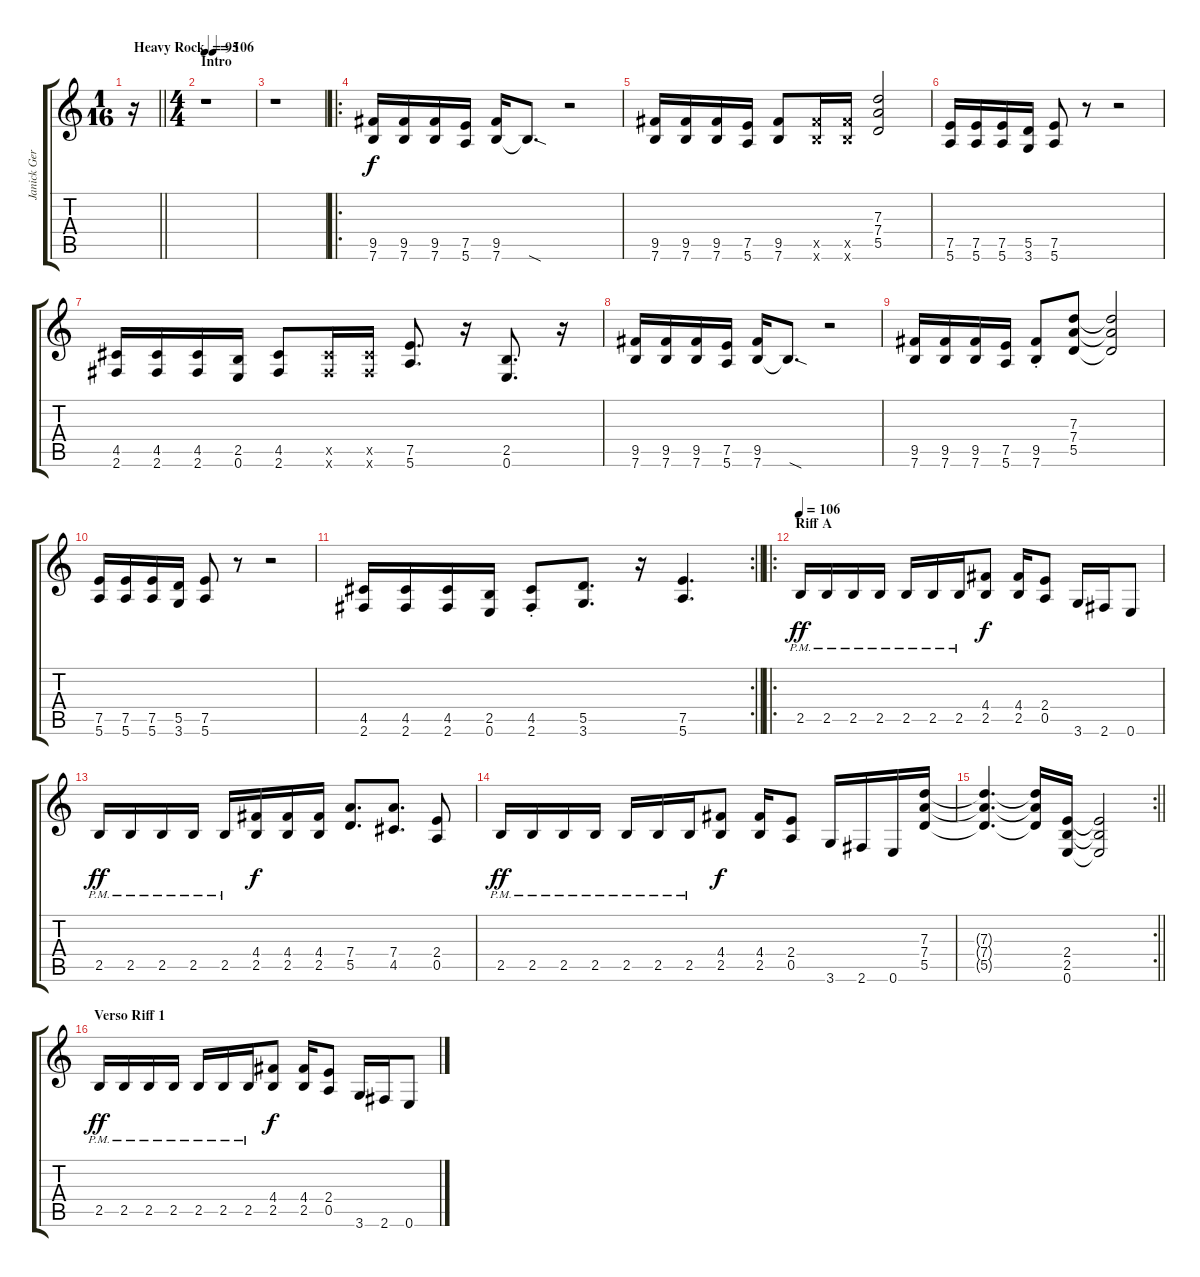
\track ("Janick Gers" "Janick Ger") {instrument overdrivenguitar}
\staff {score tabs}
\tuning (E4 B3 G3 D3 A2 E2) {hide}
\ts (1 16)
\tempo (106 "Heavy Rock")
\clef g2
\barLineRight lightlight
\ks c
r.16{dy f instrument overdrivenguitar} |
\ts (4 4)
\section ("" "Intro")
\tempo 95
r.1 |
r.1 |
\ro
(9.5 7.6).16 (9.5 7.6).16 (9.5 7.6).16 (7.5 5.6).16 (9.5 7.6).16 7.6{sod t}.8{d} r.2 |
(9.5 7.6).16 (9.5 7.6).16 (9.5 7.6).16 (7.5 5.6).16 (9.5 7.6).8 (9.5{x} 7.6{x}).16 (9.5{x} 7.6{x}).16 (7.3 7.4 5.5).2 |
(7.5 5.6).16 (7.5 5.6).16 (7.5 5.6).16 (5.5 3.6).16 (7.5 5.6).8 r.8 r.2 |
(4.5 2.6).16 (4.5 2.6).16 (4.5 2.6).16 (2.5 0.6).16 (4.5 2.6).8 (4.5{x} 2.6{x}).16 (4.5{x} 2.6{x}).16 (7.5 5.6).8{d} r.16 (2.5 0.6).8{d} r.16 |
(9.5 7.6).16 (9.5 7.6).16 (9.5 7.6).16 (7.5 5.6).16 (9.5 7.6).16 7.6{sod t}.8{d} r.2 |
(9.5 7.6).16 (9.5 7.6).16 (9.5 7.6).16 (7.5 5.6).16 (9.5{st} 7.6{st}).8 (7.3 7.4 5.5).8 (7.3{t} 7.4{t} 5.5{t}).2 |
(7.5 5.6).16 (7.5 5.6).16 (7.5 5.6).16 (5.5 3.6).16 (7.5 5.6).8 r.8 r.2 |
\rc 2
\barLineRight lightlight
(4.5 2.6).16 (4.5 2.6).16 (4.5 2.6).16 (2.5 0.6).16 (4.5{st} 2.6{st}).8 (5.5 3.6).8{d} r.16 (7.5 5.6).4{d} |
\ro
\section ("" "Riff A")
\tempo 106
2.5{pm}.16{dy ff} 2.5{pm}.16 2.5{pm}.16 2.5{pm}.16 2.5{pm}.16 2.5{pm}.16 2.5{pm}.16 (4.4 2.5).8{dy f} (4.4 2.5).16 (2.4 0.5).8 3.6.16 2.6.16 0.6.8 |
2.5{pm}.16{dy ff} 2.5{pm}.16 2.5{pm}.16 2.5{pm}.16 2.5{pm}.16 (4.4 2.5).16{dy f} (4.4 2.5).16 (4.4 2.5).16 (7.4 5.5).8{d} (7.4 4.5).8{d} (2.4 0.5).8 |
2.5{pm}.16{dy ff} 2.5{pm}.16 2.5{pm}.16 2.5{pm}.16 2.5{pm}.16 2.5{pm}.16 2.5{pm}.16 (4.4 2.5).8{dy f} (4.4 2.5).16 (2.4 0.5).8 3.6.16 2.6.16 0.6.16 (7.3 7.4 5.5).16 |
\rc 2
\barLineRight lightlight
(7.3{t} 7.4{t} 5.5{t}).4{d} (7.3{t} 7.4{t} 5.5{t}).16 (2.4 2.5 0.6).16 (2.4{t} 2.5{t} 0.6{t}).2 |
\section ("" "Verso Riff 1")
2.5{pm}.16{dy ff} 2.5{pm}.16 2.5{pm}.16 2.5{pm}.16 2.5{pm}.16 2.5{pm}.16 2.5{pm}.16 (4.4 2.5).8{dy f} (4.4 2.5).16 (2.4 0.5).8 3.6.16 2.6.16 0.6.8
